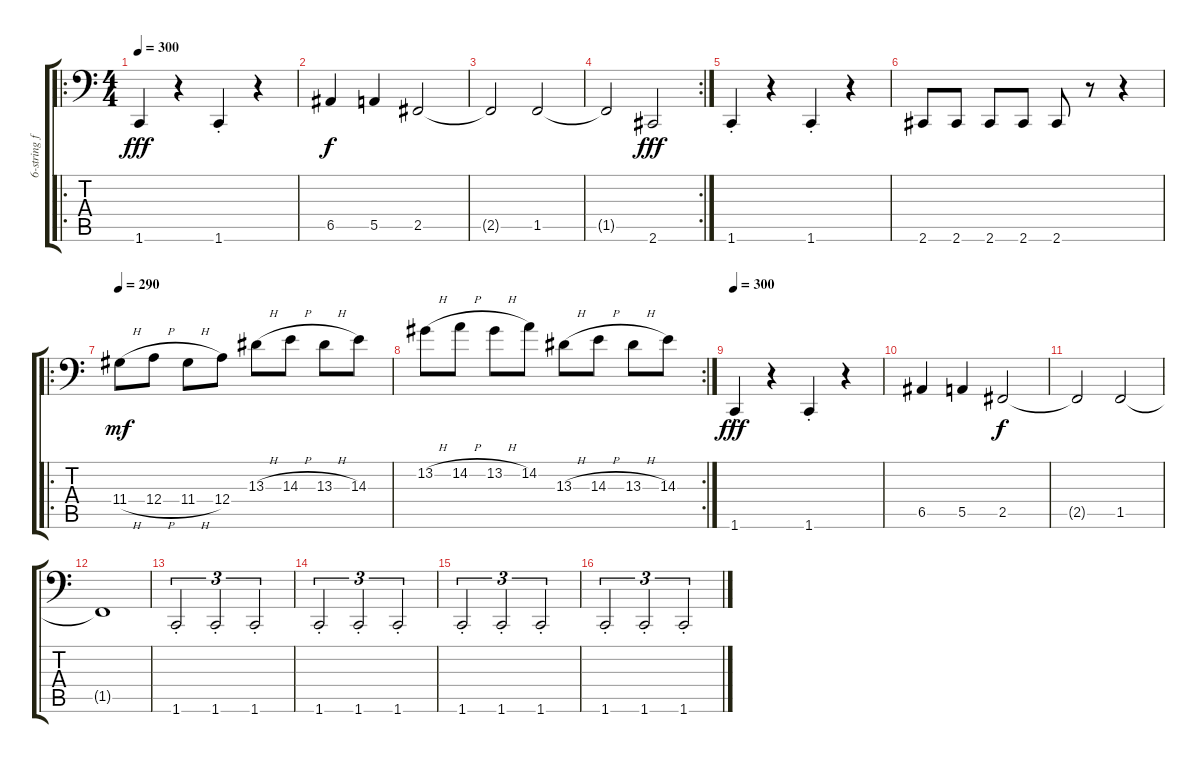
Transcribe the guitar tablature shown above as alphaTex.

\track ("6-string fretless bass (Jaron Evil)" "6-string f") {instrument fretlessbass}
\staff {score tabs}
\tuning (C3 G2 D2 A1 E1 B0) {hide}
\ro
\ts (4 4)
\tempo 300
\clef f4
\ks c
1.6.4{dy fff} r.4 1.6{st}.4 r.4 |
6.5.4{dy f} 5.5.4 2.5.2 |
2.5{t}.2 1.5.2 |
\rc 2
1.5{t}.2 2.6.2{dy fff} |
1.6{st}.4 r.4 1.6{st}.4 r.4 |
2.6.8 2.6.8 2.6.8 2.6.8 2.6.8 r.8 r.4 |
\ro
\tempo 290
11.4{h}.8{dy mf} 12.4{h}.8 11.4{h}.8 12.4.8 13.3{h}.8 14.3{h}.8 13.3{h}.8 14.3.8 |
\rc 2
13.2{h}.8 14.2{h}.8 13.2{h}.8 14.2.8 13.3{h}.8 14.3{h}.8 13.3{h}.8 14.3.8 |
\tempo 300
1.6{st}.4{dy fff} r.4 1.6{st}.4 r.4 |
6.5.4 5.5.4 2.5.2{dy f} |
2.5{t}.2 1.5.2 |
1.5{t}.1 |
1.6{st}.2{tu (3 2)} 1.6{st}.2{tu (3 2)} 1.6{st}.2{tu (3 2)} |
1.6{st}.2{tu (3 2)} 1.6{st}.2{tu (3 2)} 1.6{st}.2{tu (3 2)} |
1.6{st}.2{tu (3 2)} 1.6{st}.2{tu (3 2)} 1.6{st}.2{tu (3 2)} |
1.6{st}.2{tu (3 2)} 1.6{st}.2{tu (3 2)} 1.6{st}.2{tu (3 2)}
